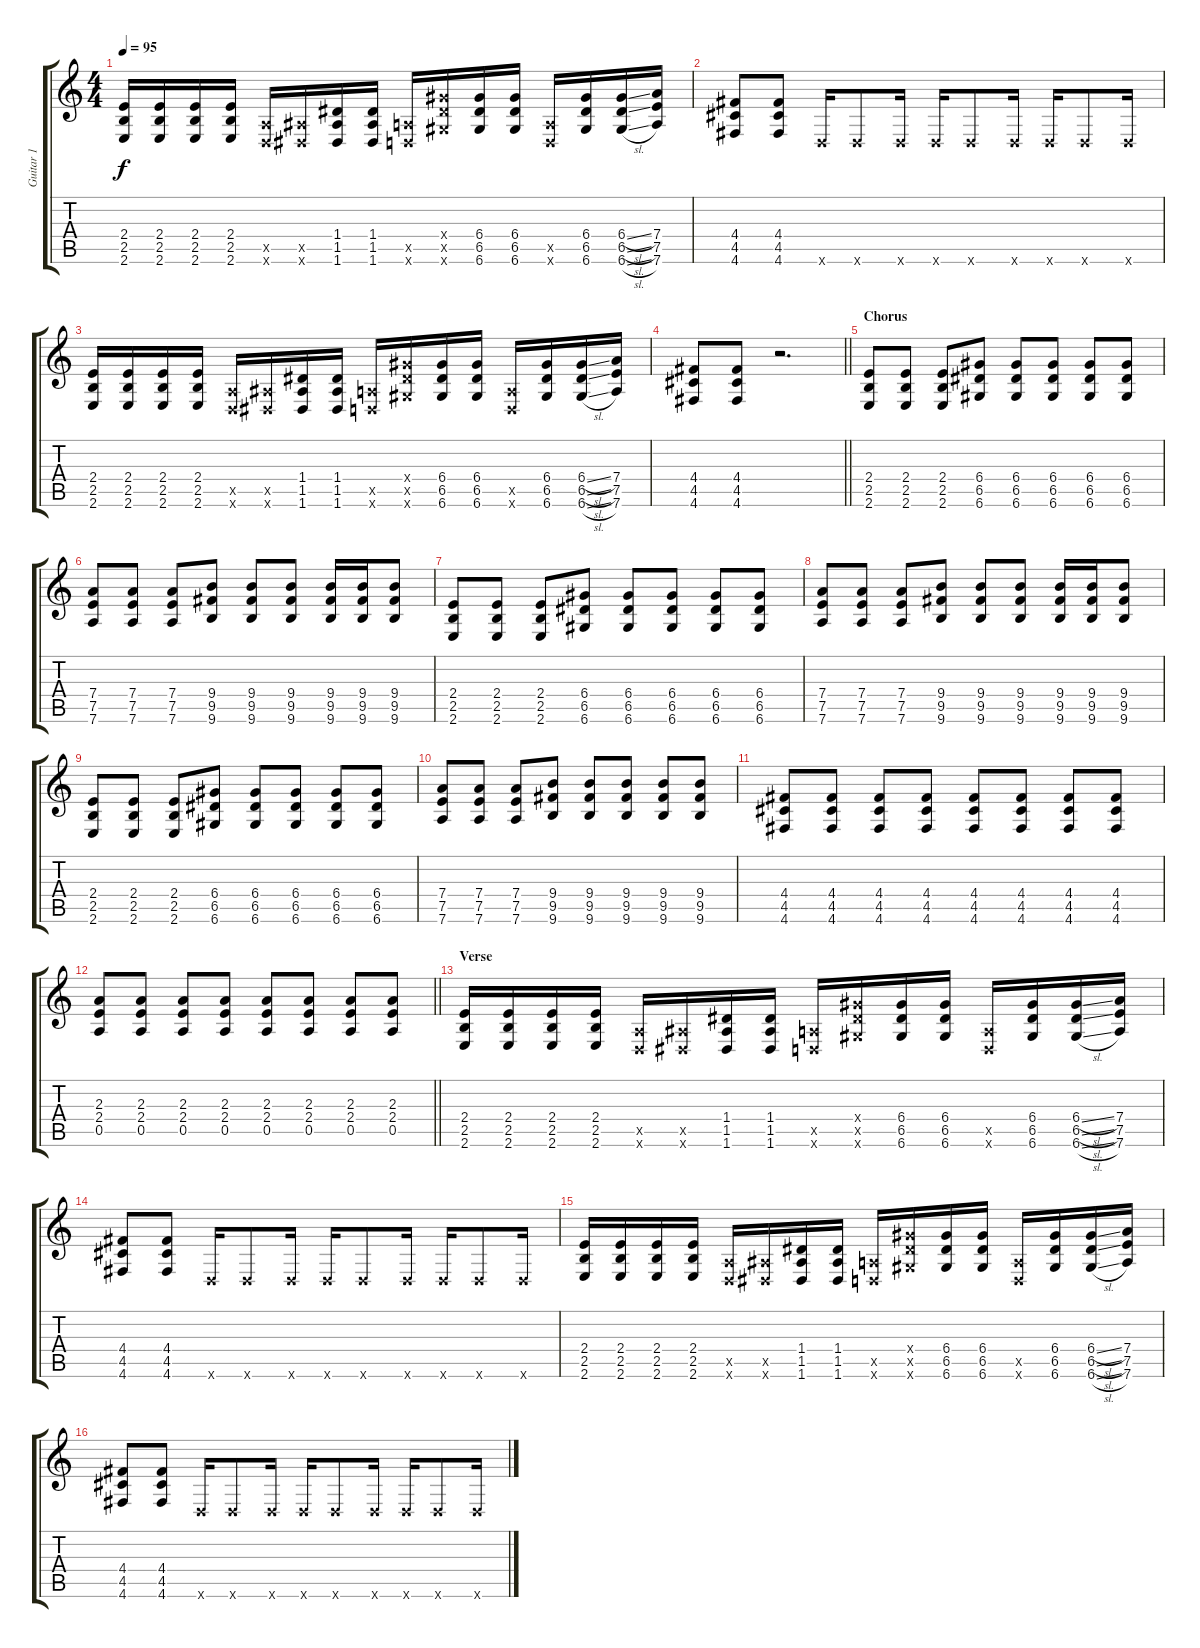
\track ("Guitar 1" "Guitar 1") {instrument distortionguitar}
\staff {score tabs}
\tuning (E4 B3 G3 D3 A2 D2) {hide}
\ts (4 4)
\tempo 95
\clef g2
\ks c
(2.4 2.5 2.6).16{dy f balance 0 instrument distortionguitar} (2.4 2.5 2.6).16 (2.4 2.5 2.6).16 (2.4 2.5 2.6).16 (0.5{x} 0.6{x}).16 (1.5{x} 1.6{x}).16 (1.4 1.5 1.6).16 (1.4 1.5 1.6).16 (0.5{x} 0.6{x}).16 (6.4{x} 6.5{x} 6.6{x}).16 (6.4 6.5 6.6).16 (6.4 6.5 6.6).16 (0.5{x} 0.6{x}).16 (6.4 6.5 6.6).16 (6.4{sl} 6.5{sl} 6.6{sl}).16 (7.4 7.5 7.6).16 |
(4.4 4.5 4.6).8 (4.4 4.5 4.6).8 0.6{x}.16 0.6{x}.8 0.6{x}.16 0.6{x}.16 0.6{x}.8 0.6{x}.16 0.6{x}.16 0.6{x}.8 0.6{x}.16 |
(2.4 2.5 2.6).16{balance 0 instrument distortionguitar} (2.4 2.5 2.6).16 (2.4 2.5 2.6).16 (2.4 2.5 2.6).16 (0.5{x} 0.6{x}).16 (1.5{x} 1.6{x}).16 (1.4 1.5 1.6).16 (1.4 1.5 1.6).16 (0.5{x} 0.6{x}).16 (6.4{x} 6.5{x} 6.6{x}).16 (6.4 6.5 6.6).16 (6.4 6.5 6.6).16 (0.5{x} 0.6{x}).16 (6.4 6.5 6.6).16 (6.4{sl} 6.5{sl} 6.6{sl}).16 (7.4 7.5 7.6).16 |
\barLineRight lightlight
(4.4 4.5 4.6).8 (4.4 4.5 4.6).8 r.2{d} |
\section ("" "Chorus")
(2.4 2.5 2.6).8 (2.4 2.5 2.6).8 (2.4 2.5 2.6).8 (6.4 6.5 6.6).8 (6.4 6.5 6.6).8 (6.4 6.5 6.6).8 (6.4 6.5 6.6).8 (6.4 6.5 6.6).8 |
(7.4 7.5 7.6).8 (7.4 7.5 7.6).8 (7.4 7.5 7.6).8 (9.4 9.5 9.6).8 (9.4 9.5 9.6).8 (9.4 9.5 9.6).8 (9.4 9.5 9.6).16 (9.4 9.5 9.6).16 (9.4 9.5 9.6).8 |
(2.4 2.5 2.6).8 (2.4 2.5 2.6).8 (2.4 2.5 2.6).8 (6.4 6.5 6.6).8 (6.4 6.5 6.6).8 (6.4 6.5 6.6).8 (6.4 6.5 6.6).8 (6.4 6.5 6.6).8 |
(7.4 7.5 7.6).8 (7.4 7.5 7.6).8 (7.4 7.5 7.6).8 (9.4 9.5 9.6).8 (9.4 9.5 9.6).8 (9.4 9.5 9.6).8 (9.4 9.5 9.6).16 (9.4 9.5 9.6).16 (9.4 9.5 9.6).8 |
(2.4 2.5 2.6).8 (2.4 2.5 2.6).8 (2.4 2.5 2.6).8 (6.4 6.5 6.6).8 (6.4 6.5 6.6).8 (6.4 6.5 6.6).8 (6.4 6.5 6.6).8 (6.4 6.5 6.6).8 |
(7.4 7.5 7.6).8 (7.4 7.5 7.6).8 (7.4 7.5 7.6).8 (9.4 9.5 9.6).8 (9.4 9.5 9.6).8 (9.4 9.5 9.6).8 (9.4 9.5 9.6).8 (9.4 9.5 9.6).8 |
(4.4 4.5 4.6).8 (4.4 4.5 4.6).8 (4.4 4.5 4.6).8 (4.4 4.5 4.6).8 (4.4 4.5 4.6).8 (4.4 4.5 4.6).8 (4.4 4.5 4.6).8 (4.4 4.5 4.6).8 |
\barLineRight lightlight
(2.3 2.4 0.5).8 (2.3 2.4 0.5).8 (2.3 2.4 0.5).8 (2.3 2.4 0.5).8 (2.3 2.4 0.5).8 (2.3 2.4 0.5).8 (2.3 2.4 0.5).8 (2.3 2.4 0.5).8 |
\section ("" "Verse")
(2.4 2.5 2.6).16{balance 0 instrument distortionguitar} (2.4 2.5 2.6).16 (2.4 2.5 2.6).16 (2.4 2.5 2.6).16 (0.5{x} 0.6{x}).16 (1.5{x} 1.6{x}).16 (1.4 1.5 1.6).16 (1.4 1.5 1.6).16 (0.5{x} 0.6{x}).16 (6.4{x} 6.5{x} 6.6{x}).16 (6.4 6.5 6.6).16 (6.4 6.5 6.6).16 (0.5{x} 0.6{x}).16 (6.4 6.5 6.6).16 (6.4{sl} 6.5{sl} 6.6{sl}).16 (7.4 7.5 7.6).16 |
(4.4 4.5 4.6).8 (4.4 4.5 4.6).8 0.6{x}.16 0.6{x}.8 0.6{x}.16 0.6{x}.16 0.6{x}.8 0.6{x}.16 0.6{x}.16 0.6{x}.8 0.6{x}.16 |
(2.4 2.5 2.6).16{balance 0 instrument distortionguitar} (2.4 2.5 2.6).16 (2.4 2.5 2.6).16 (2.4 2.5 2.6).16 (0.5{x} 0.6{x}).16 (1.5{x} 1.6{x}).16 (1.4 1.5 1.6).16 (1.4 1.5 1.6).16 (0.5{x} 0.6{x}).16 (6.4{x} 6.5{x} 6.6{x}).16 (6.4 6.5 6.6).16 (6.4 6.5 6.6).16 (0.5{x} 0.6{x}).16 (6.4 6.5 6.6).16 (6.4{sl} 6.5{sl} 6.6{sl}).16 (7.4 7.5 7.6).16 |
(4.4 4.5 4.6).8 (4.4 4.5 4.6).8 0.6{x}.16 0.6{x}.8 0.6{x}.16 0.6{x}.16 0.6{x}.8 0.6{x}.16 0.6{x}.16 0.6{x}.8 0.6{x}.16
